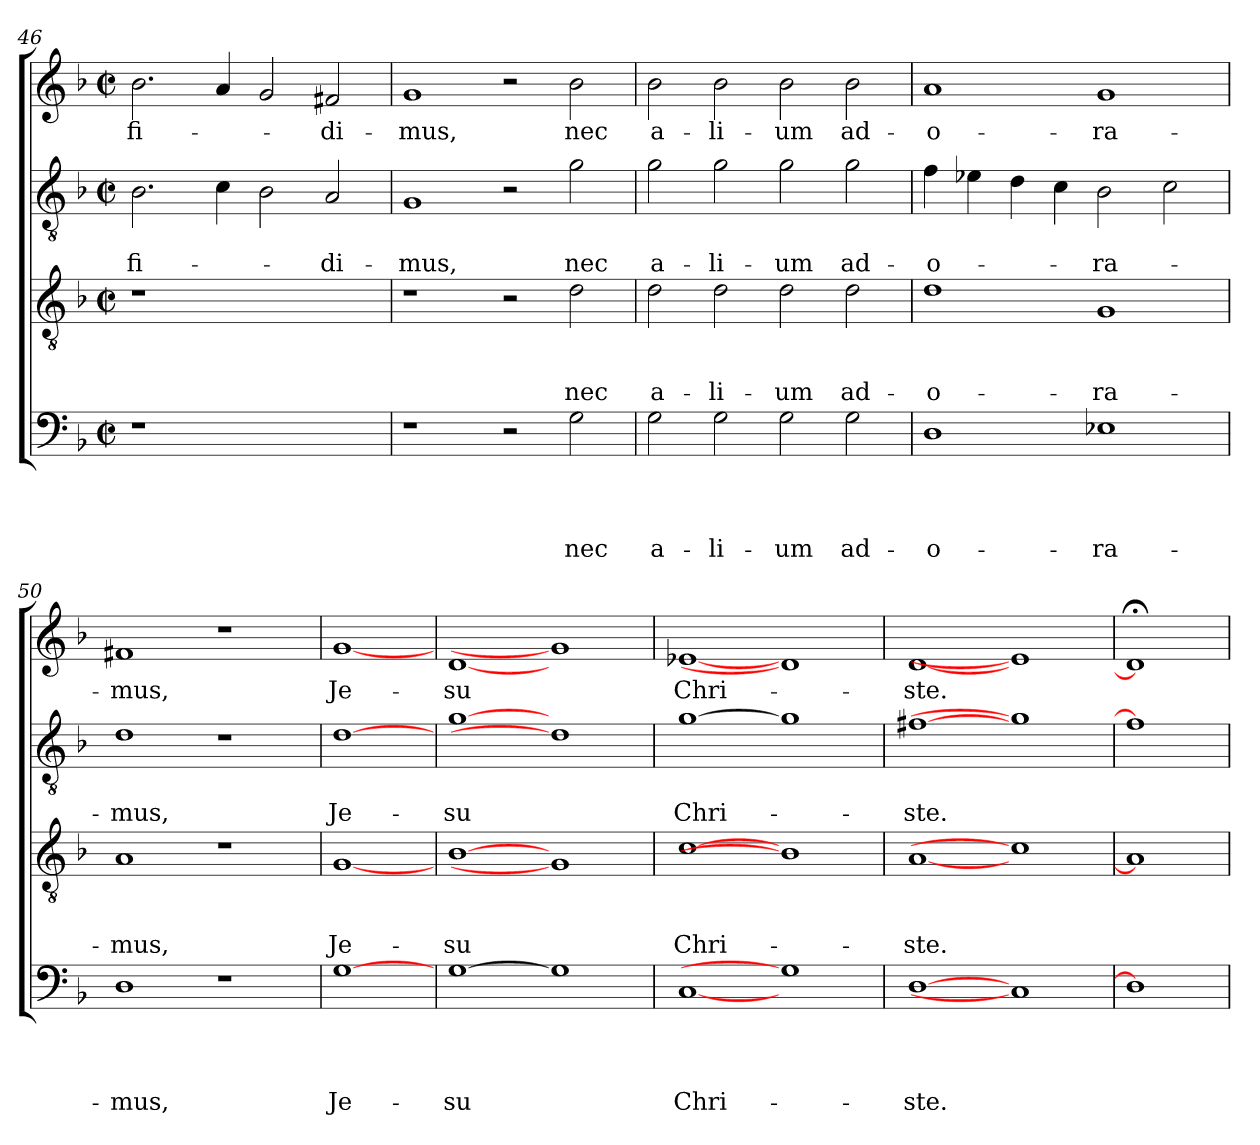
**kern	**text	**text	**text	**text	**kern	**text	**text	**text	**kern	**text	**text	**kern	**text
*part4	*part4	*part4	*part4	*part4	*part3	*part3	*part3	*part3	*part2	*part2	*part2	*part1	*part1
*staff4	*staff4	*staff4	*staff4	*staff4	*staff3	*staff3	*staff3	*staff3	*staff2	*staff2	*staff2	*staff1	*staff1
*clefF4	*	*	*	*	*clefGv2	*	*	*	*clefGv2	*	*	*clefG2	*
*k[b-]	*	*	*	*	*k[b-]	*	*	*	*k[b-]	*	*	*k[b-]	*
*F:	*	*	*	*	*F:	*	*	*	*F:	*	*	*F:	*
*M2/2	*	*	*	*	*M2/2	*	*	*	*M2/2	*	*	*M2/2	*
*met(c|)	*	*	*	*	*met(c|)	*	*	*	*met(c|)	*	*	*met(c|)	*
=46	=46	=46	=46	=46	=46	=46	=46	=46	=46	=46	=46	=46	=46
1r	.	.	.	.	1r	.	.	.	2.B-\	.	-fi-	2.b-\	-fi-
.	.	.	.	.	.	.	.	.	4c\	.	.	4a/	.
1ryy	.	.	.	.	1ryy	.	.	.	2B-\	.	.	2g/	.
.	.	.	.	.	.	.	.	.	2A/	.	-di-	2f#X/	-di-
=47	=47	=47	=47	=47	=47	=47	=47	=47	=47	=47	=47	=47	=47
1r	.	.	.	.	1r	.	.	.	1G	.	-mus,	1g	-mus,
2r	.	.	.	.	2r	.	.	.	2r	.	.	2r	.
2G\	.	.	.	nec	2d\	.	.	nec	2g\	.	nec	2b-\	nec
!!LO:LB:g=z
=48	=48	=48	=48	=48	=48	=48	=48	=48	=48	=48	=48	=48	=48
2G\	.	.	.	a-	2d\	.	.	a-	2g\	.	a-	2b-\	a-
2G\	.	.	.	-li-	2d\	.	.	-li-	2g\	.	-li-	2b-\	-li-
2G\	.	.	.	-um	2d\	.	.	-um	2g\	.	-um	2b-\	-um
2G\	.	.	.	ad-	2d\	.	.	ad-	2g\	.	ad-	2b-\	ad-
=49	=49	=49	=49	=49	=49	=49	=49	=49	=49	=49	=49	=49	=49
1D	.	.	.	-o-	1d	.	.	-o-	4f\	.	-o-	1a	-o-
.	.	.	.	.	.	.	.	.	4e-X\	.	.	.	.
.	.	.	.	.	.	.	.	.	4d\	.	.	.	.
.	.	.	.	.	.	.	.	.	4c\	.	.	.	.
1E-X	.	.	.	-ra-	1G	.	.	-ra-	2B-\	.	-ra-	1g	-ra-
.	.	.	.	.	.	.	.	.	2c\	.	.	.	.
=50	=50	=50	=50	=50	=50	=50	=50	=50	=50	=50	=50	=50	=50
1D	.	.	.	-mus,	1A	.	.	-mus,	1d	.	-mus,	1f#X	-mus,
1r	.	.	.	.	1r	.	.	.	1r	.	.	1r	.
=51	=51	=51	=51	=51	=51	=51	=51	=51	=51	=51	=51	=51	=51
[1G	.	.	.	Je-	[1G	.	.	Je-	[1d	.	Je-	[1g	Je-
=52	=52	=52	=52	=52	=52	=52	=52	=52	=52	=52	=52	=52	=52
[1G	.	.	.	-su	[1B-	.	.	-su	[1g	.	-su	[1d	-su
1G]	.	.	.	.	1G]	.	.	.	1d]	.	.	1g]	.
=53	=53	=53	=53	=53	=53	=53	=53	=53	=53	=53	=53	=53	=53
[1C	.	.	.	Chri-	[1c	.	.	Chri-	[1g	.	Chri-	[1e-X	Chri-
1G]	.	.	.	.	1B-]	.	.	.	1g]	.	.	1d]	.
=54	=54	=54	=54	=54	=54	=54	=54	=54	=54	=54	=54	=54	=54
[1D	.	.	.	-ste.	[1A	.	.	-ste.	[1f#X	.	-ste.	[1d	-ste.
1C]	.	.	.	.	1c]	.	.	.	1g]	.	.	1e-]	.
=55	=55	=55	=55	=55	=55	=55	=55	=55	=55	=55	=55	=55	=55
1D]	.	.	.	.	1A]	.	.	.	1f#]	.	.	1d;<]	.
=	=	=	=	=	=	=	=	=	=	=	=	=	=
*-	*-	*-	*-	*-	*-	*-	*-	*-	*-	*-	*-	*-	*-
